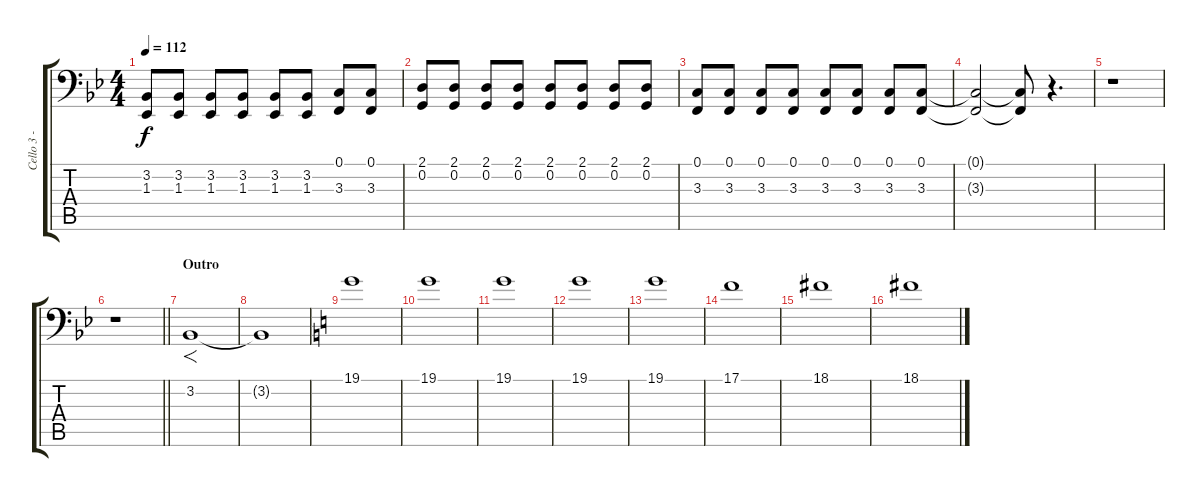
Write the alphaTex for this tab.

\track ("Cello 3 - Paavo" "Cello 3 - ") {instrument cello}
\staff {score tabs}
\tuning (C3 G2 D2 A1 E1 B0) {hide}
\ts (4 4)
\tempo 112
\clef f4
\ks bb
(3.2 1.3).8{dy f} (3.2 1.3).8 (3.2 1.3).8 (3.2 1.3).8 (3.2 1.3).8 (3.2 1.3).8 (0.1 3.3).8 (0.1 3.3).8 |
(2.1 0.2).8 (2.1 0.2).8 (2.1 0.2).8 (2.1 0.2).8 (2.1 0.2).8 (2.1 0.2).8 (2.1 0.2).8 (2.1 0.2).8 |
(0.1 3.3).8 (0.1 3.3).8 (0.1 3.3).8 (0.1 3.3).8 (0.1 3.3).8 (0.1 3.3).8 (0.1 3.3).8 (0.1 3.3).8 |
(0.1{t} 3.3{t}).2 (0.1{t} 3.3{t}).8 r.4{d} |
r.1 |
\barLineRight lightlight
r.1 |
\section ("" "Outro")
3.2.1{f} |
3.2{t}.1 |
\ks c
19.1.1{volume 12 balance 8} |
19.1.1 |
19.1.1 |
19.1.1 |
19.1.1 |
17.1.1 |
18.1.1 |
18.1.1
